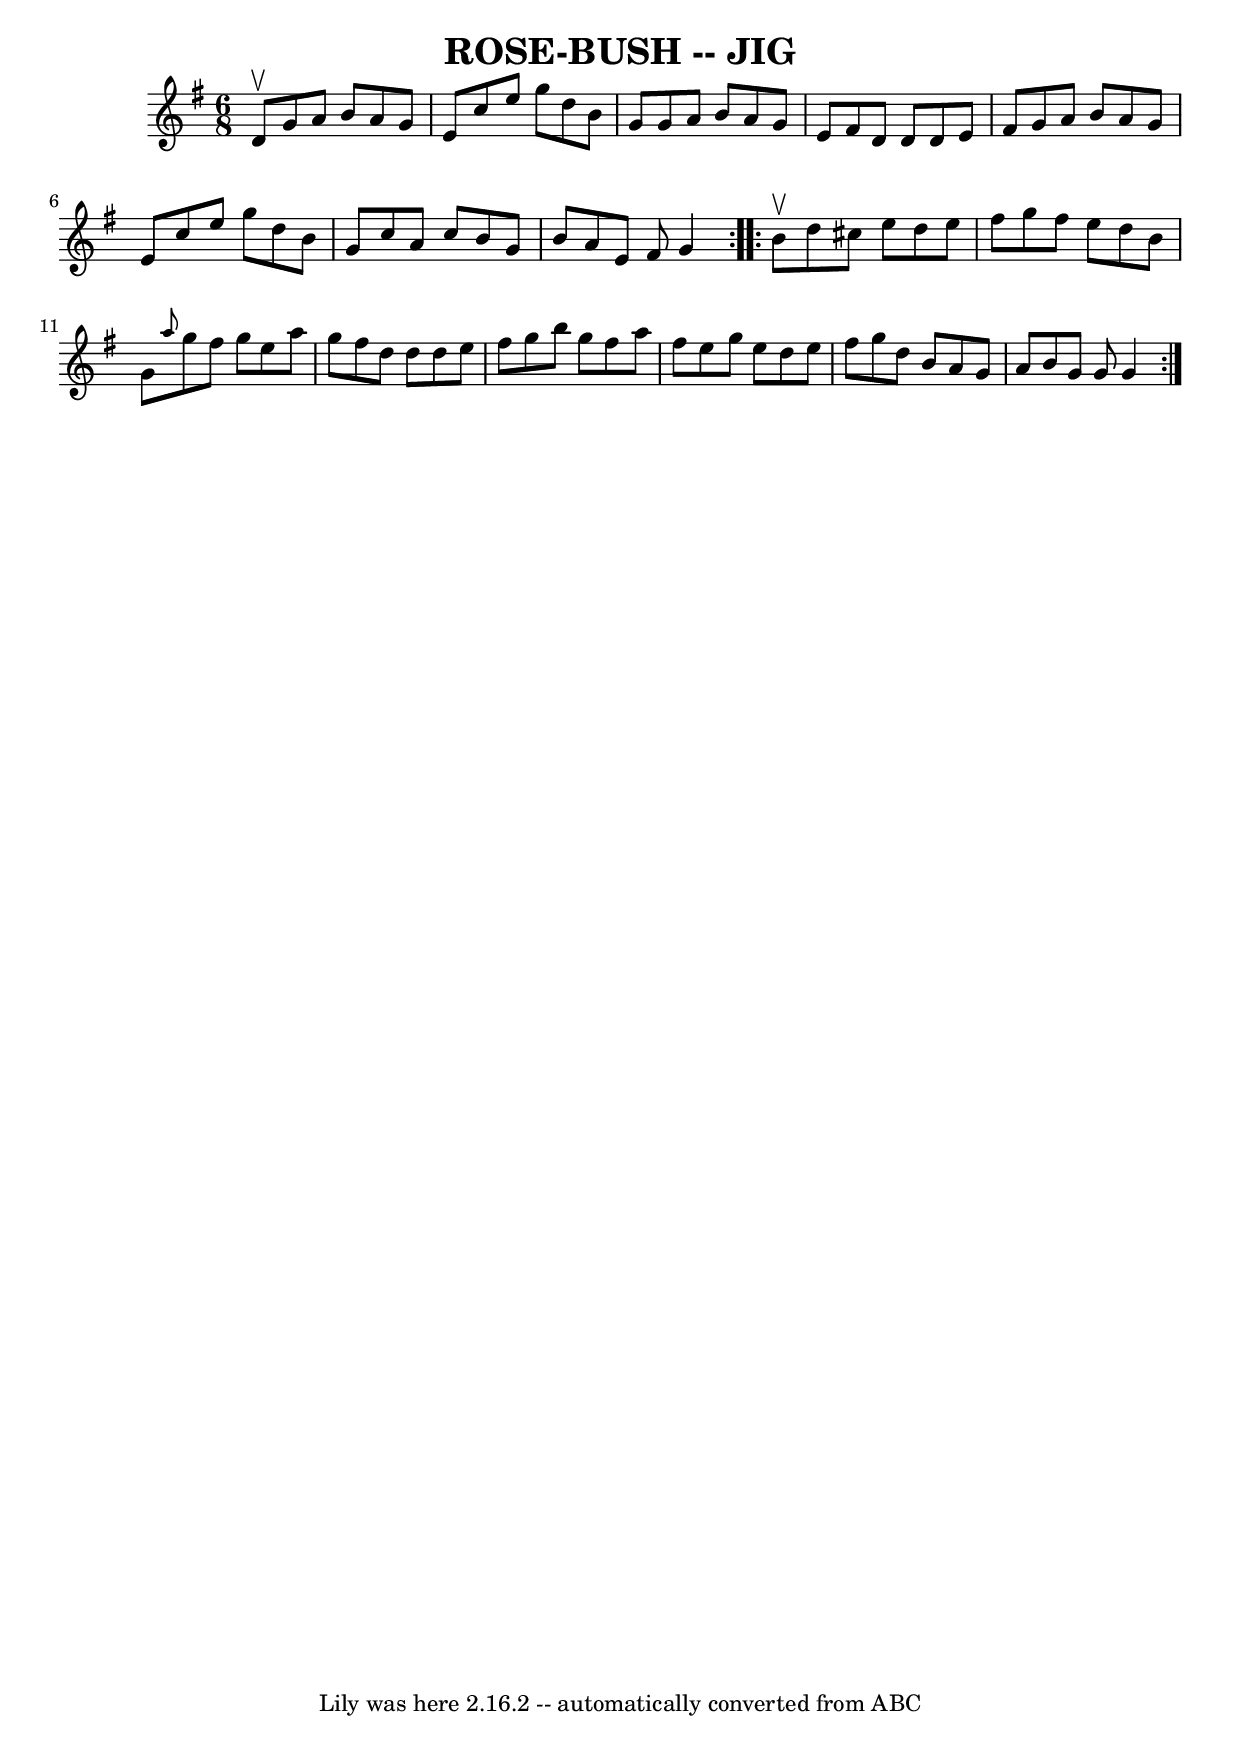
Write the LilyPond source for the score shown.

\version "2.7.40"
\include "Mammoth.ily"
\header {
	book = "Ryan's Mammoth Collection of Fiddle Tunes"
	crossRefNumber = "1"
	footnotes = ""
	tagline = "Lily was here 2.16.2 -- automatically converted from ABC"
	title = "ROSE-BUSH -- JIG"
}
voicedefault =  {
\set Score.defaultBarType = "empty"

\repeat volta 2 {
\time 6/8 \key g \major d'8^\upbow       |
 g'8 a'8 b'8 a'8 
 g'8 e'8    |
 c''8 e''8 g''8 d''8 b'8 g'8    
|
 g'8 a'8 b'8 a'8 g'8 e'8    |
 fis'8 d'8    
d'8 d'8 e'8 fis'8        |
 g'8 a'8 b'8 a'8 g'8    
e'8    |
 c''8 e''8 g''8 d''8 b'8 g'8    |
 c''8 
 a'8 c''8 b'8 g'8 b'8    |
 a'8 e'8 fis'8 g'4    
}     \repeat volta 2 { b'8^\upbow       |
 d''8 cis''8 e''8   
 d''8 e''8 fis''8    |
 g''8 fis''8 e''8 d''8 b'8    
g'8    |
 \grace { a''8  } g''8 fis''8 g''8 e''8 a''8    
g''8    |
 fis''8 d''8 d''8 d''8 e''8 fis''8        
|
 g''8 b''8 g''8 fis''8 a''8 fis''8    |
 e''8  
 g''8 e''8 d''8 e''8 fis''8    |
 g''8 d''8 b'8    
a'8 g'8 a'8    |
 b'8 g'8 g'8 g'4    }   
}

\score{
    <<

	\context Staff="default"
	{
	    \voicedefault 
	}

    >>
	\layout {
	}
	\midi {}
}
